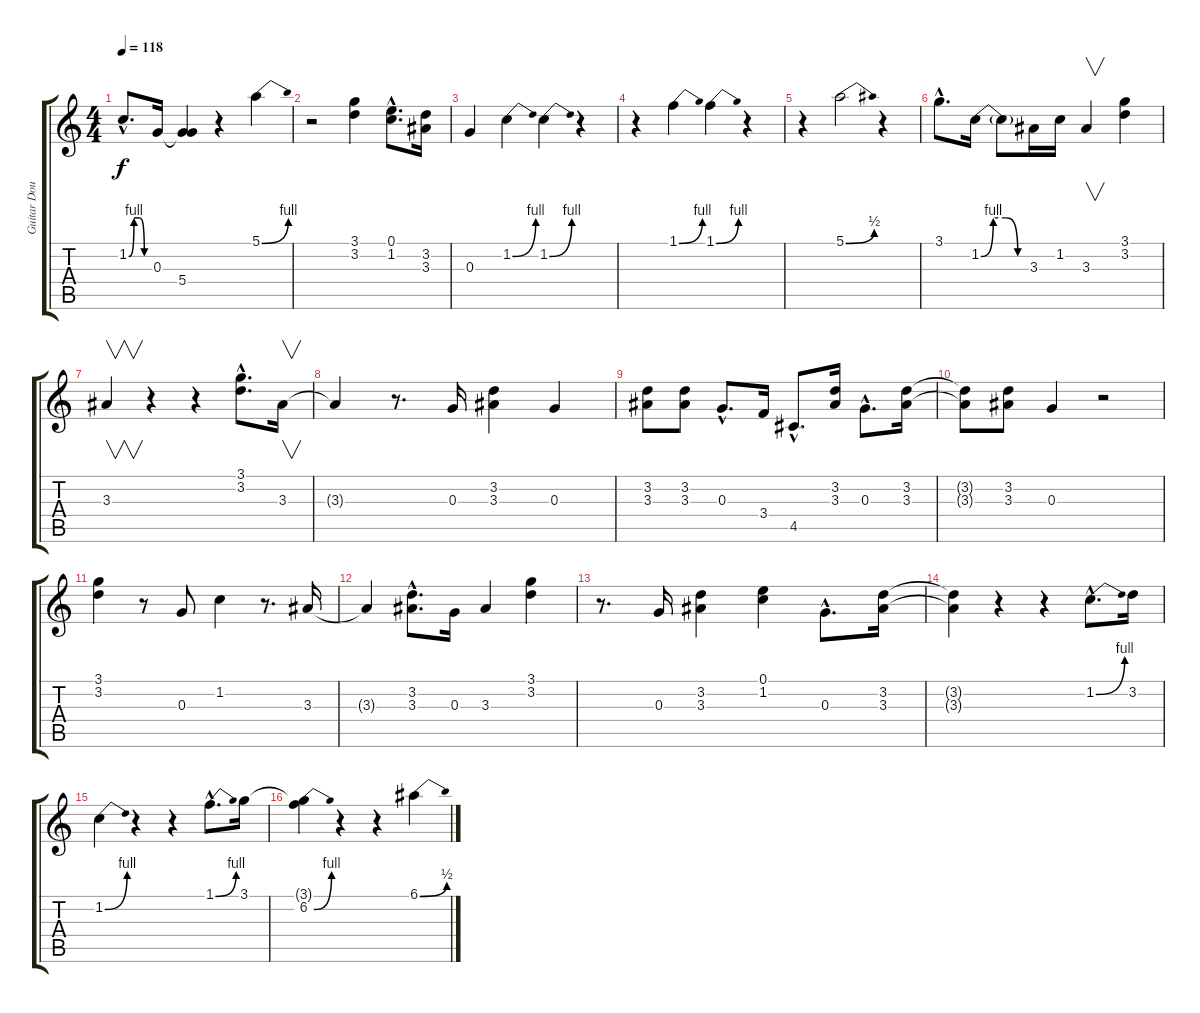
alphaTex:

\track ("Guitar Double" "Guitar Dou") {instrument overdrivenguitar}
\staff {score tabs}
\tuning (E4 B3 G3 D3 A2 E2) {hide}
\ts (4 4)
\tempo 118
\clef g2
\ks c
1.2{be (custom 0 0 15 4 30 4 45 0 60 0) hac}.8{d dy f} 0.3.16 (0.3{t} 5.4).4 r.4 5.1{be (bend 0 0 60 4)}.4 |
r.2 (3.1 3.2).4 (0.1{hac} 1.2{hac}).8{d} (3.2 3.3).16 |
0.3.4 1.2{be (bend 0 0 60 4)}.4 1.2{be (bend 0 0 60 4)}.4 r.4 |
r.4 1.1{be (bend 0 0 60 4)}.4 1.1{be (bend 0 0 60 4)}.4 r.4 |
r.4 5.1{be (bend 0 0 60 2)}.2 r.4 |
3.1{hac}.8{d} 1.2{be (custom 0 0 15 4 30 4 45 0 60 0)}.16 1.2{t}.8 3.3.16 1.2.16 3.3.4{v} (3.1 3.2).4 |
3.3.4{v} r.4 r.4 (3.1{hac} 3.2{hac}).8{d} 3.3.16{v} |
3.3{t}.4 r.8{d} 0.3.16 (3.2 3.3).4 0.3.4 |
(3.2 3.3).8 (3.2 3.3).8 0.3{hac}.8{d} 3.4.16 4.5{hac}.8{d} (3.2 3.3).16 0.3{hac}.8{d} (3.2 3.3).16 |
(3.2{t} 3.3{t}).8 (3.2 3.3).8 0.3.4 r.2 |
(3.1 3.2).4 r.8 0.3.8 1.2.4 r.8{d} 3.3.16 |
3.3{t}.4 (3.2{hac} 3.3{hac}).8{d} 0.3.16 3.3.4 (3.1 3.2).4 |
r.8{d} 0.3.16 (3.2 3.3).4 (0.1 1.2).4 0.3{hac}.8{d} (3.2 3.3).16 |
(3.2{t} 3.3{t}).4 r.4 r.4 1.2{be (bend 0 0 60 4) hac}.8{d} 3.2.16 |
1.2{be (bend 0 0 60 4)}.4 r.4 r.4 1.1{be (bend 0 0 60 4) hac}.8{d} 3.1.16 |
(3.1{t} 6.2{be (bend 0 0 60 4)}).4 r.4 r.4 6.1{be (bend 0 0 60 2)}.4
